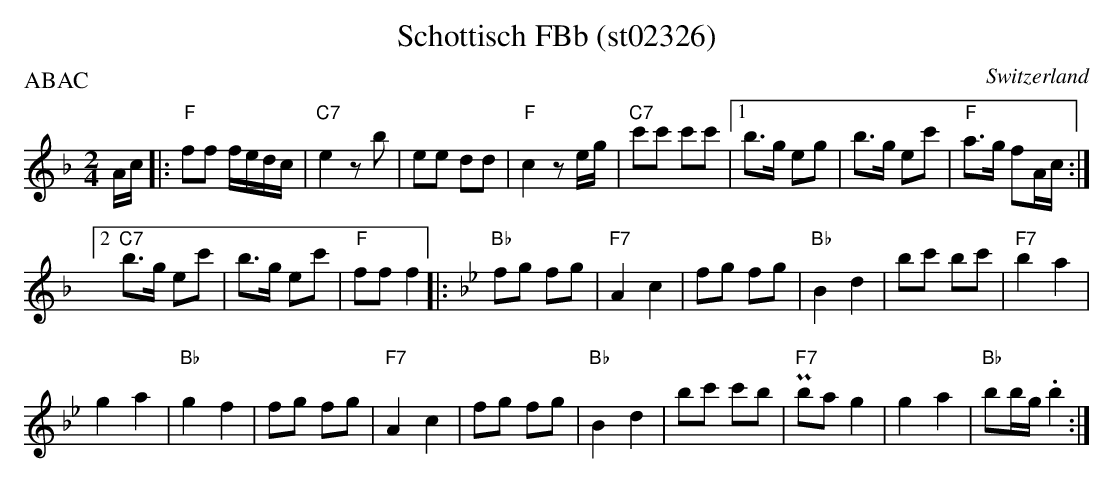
X:1
T:Schottisch FBb (st02326)
O:Switzerland
P:ABAC
M:2/4
L:1/8
K:F major
A/c/ |: "F"ff f/e/d/c/ | "C7"e2zb | ee dd |  "F"c2ze/g/ | "C7"c'c' c'c' |1 b>g eg | b>g ec' | "F"a>g fA/c/ :|2
"C7"b>g ec' | b>g ec' | "F"fff2 |: [K:Bb] "Bb"fg fg | "F7"A2c2 | fg fg | "Bb"B2d2 | bc' bc' | "F7"b2a2 |
g2 a2 | "Bb"g2f2 | fg fg | "F7"A2c2 | fg fg | "Bb"B2d2 | bc' c'b | P"F7"bag2 | g2a2 | "Bb"bb/g/ .b2 :|
